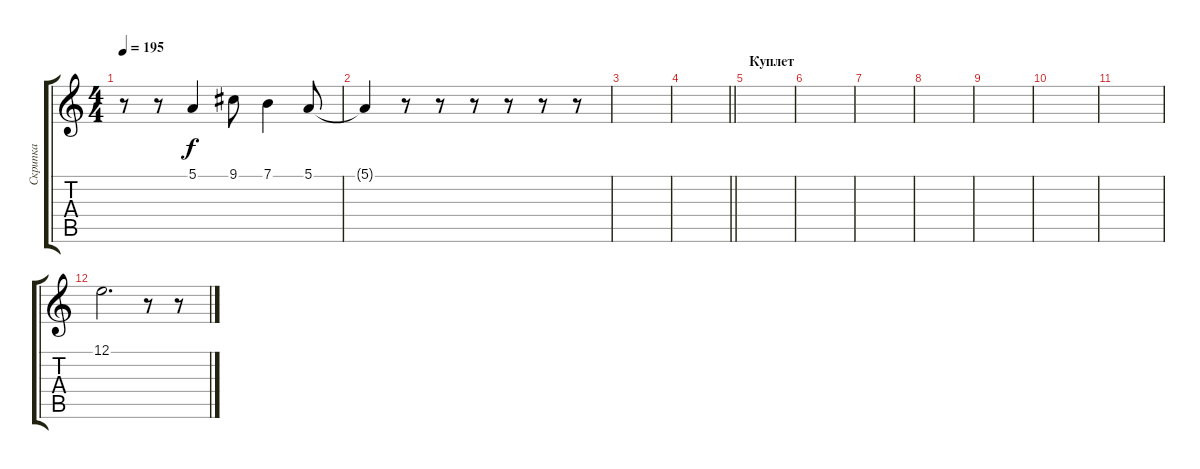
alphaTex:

\track ("Скрипка" "Скрипка") {instrument viola}
\staff {score tabs}
\tuning (E4 B3 G3 D3 A2 E2) {hide}
\ts (4 4)
\tempo 195
\clef g2
\ks c
r.8{dy f} r.8 5.1.4 9.1.8 7.1.4 5.1.8 |
5.1{t}.4 r.8 r.8 r.8 r.8 r.8 r.8 |
|
\barLineRight lightlight
|
\section ("" "Куплет")
|
|
|
|
|
|
|
12.1.2{d} r.8 r.8
